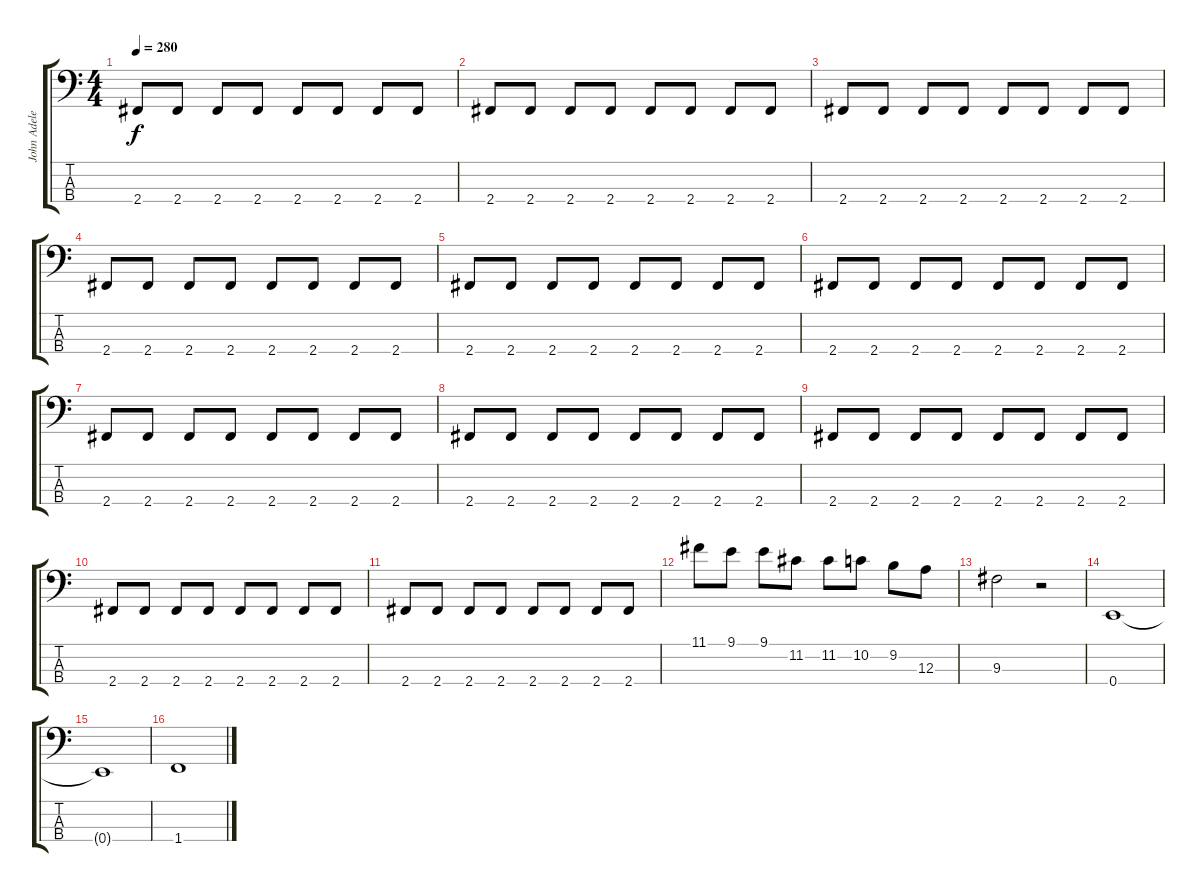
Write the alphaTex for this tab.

\track ("John Adelerte (Bass)" "John Adele") {instrument electricbassfinger}
\staff {score tabs}
\tuning (G2 D2 A1 E1) {hide}
\ts (4 4)
\tempo 280
\clef f4
\ks c
2.4.8{dy f} 2.4.8 2.4.8 2.4.8 2.4.8 2.4.8 2.4.8 2.4.8 |
2.4.8 2.4.8 2.4.8 2.4.8 2.4.8 2.4.8 2.4.8 2.4.8 |
2.4.8 2.4.8 2.4.8 2.4.8 2.4.8 2.4.8 2.4.8 2.4.8 |
2.4.8 2.4.8 2.4.8 2.4.8 2.4.8 2.4.8 2.4.8 2.4.8 |
2.4.8 2.4.8 2.4.8 2.4.8 2.4.8 2.4.8 2.4.8 2.4.8 |
2.4.8 2.4.8 2.4.8 2.4.8 2.4.8 2.4.8 2.4.8 2.4.8 |
2.4.8 2.4.8 2.4.8 2.4.8 2.4.8 2.4.8 2.4.8 2.4.8 |
2.4.8 2.4.8 2.4.8 2.4.8 2.4.8 2.4.8 2.4.8 2.4.8 |
2.4.8 2.4.8 2.4.8 2.4.8 2.4.8 2.4.8 2.4.8 2.4.8 |
2.4.8 2.4.8 2.4.8 2.4.8 2.4.8 2.4.8 2.4.8 2.4.8 |
2.4.8 2.4.8 2.4.8 2.4.8 2.4.8 2.4.8 2.4.8 2.4.8 |
11.1.8 9.1.8 9.1.8 11.2.8 11.2.8 10.2.8 9.2.8 12.3.8 |
9.3.2 r.2 |
0.4.1 |
0.4{t}.1 |
1.4.1
